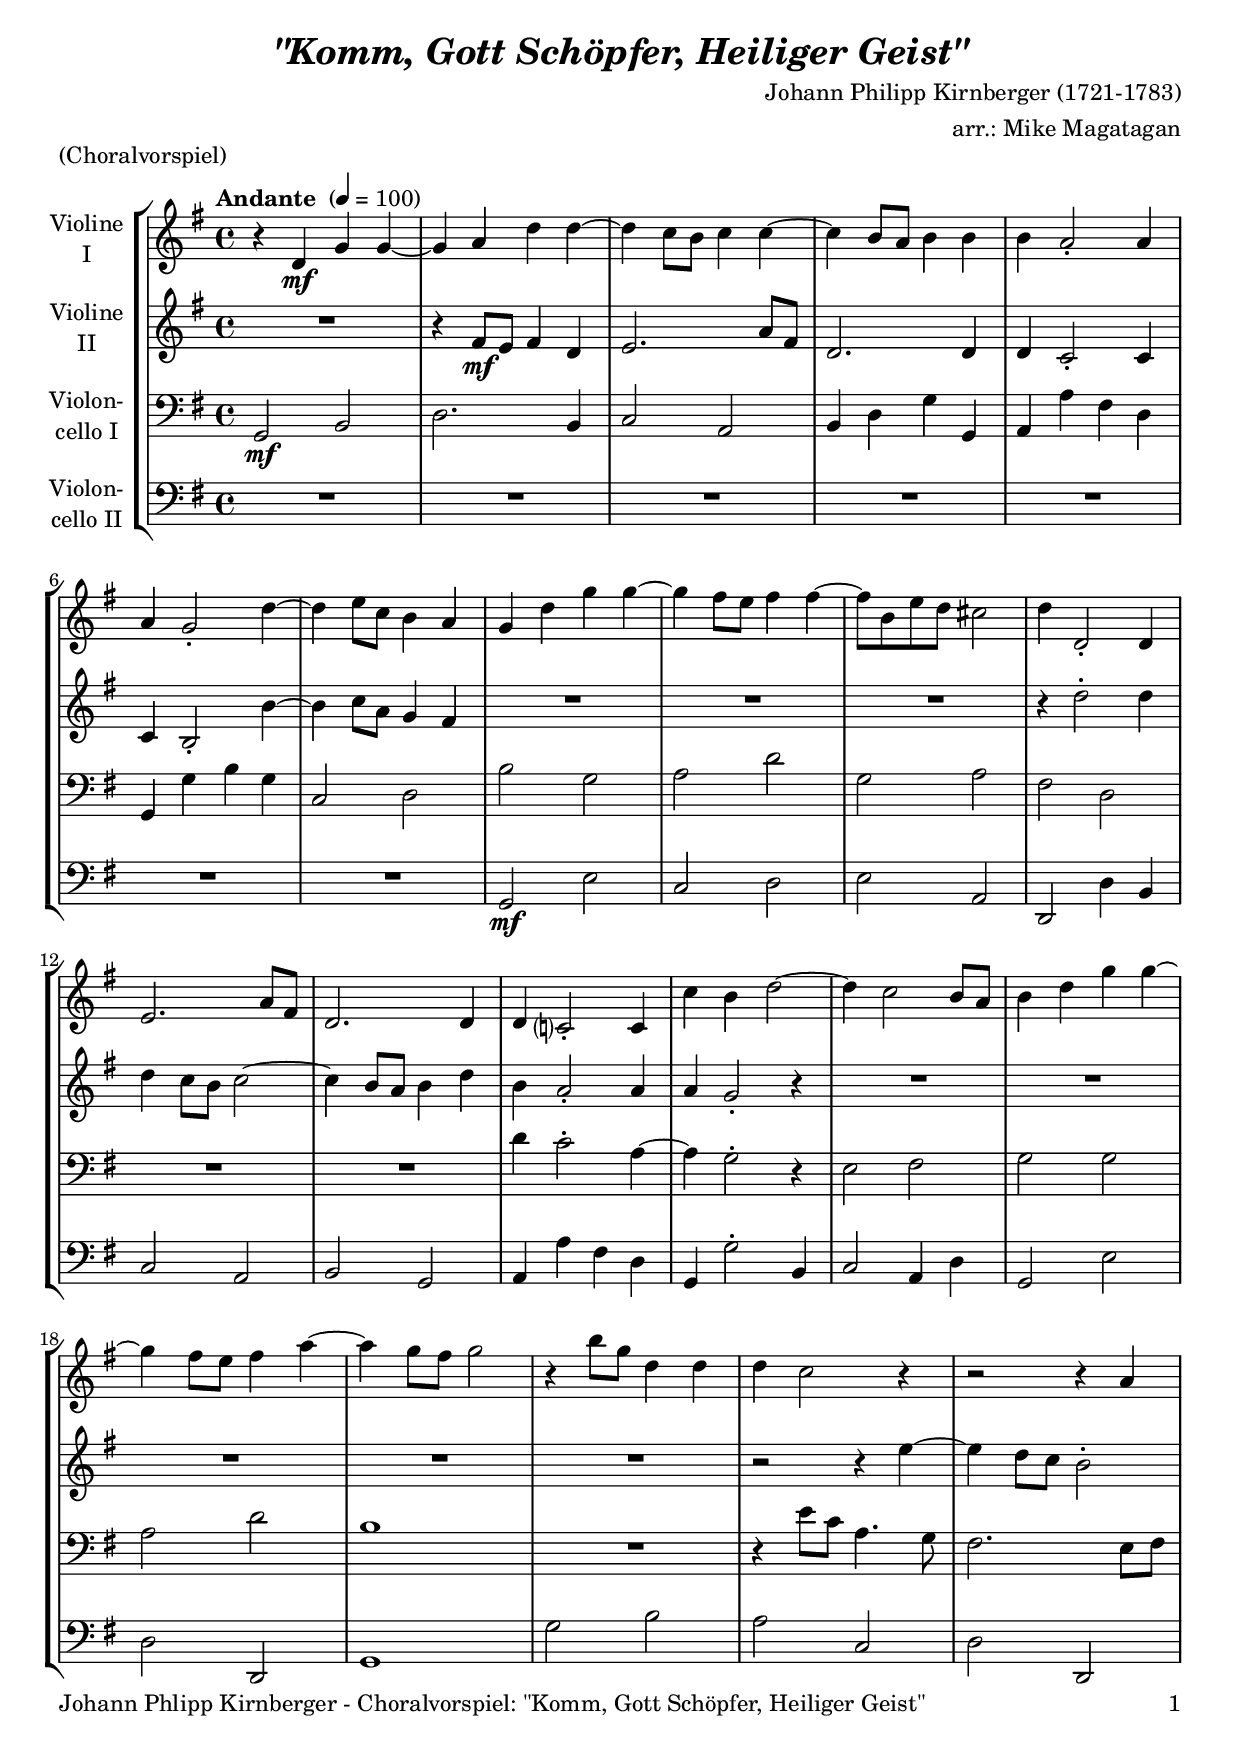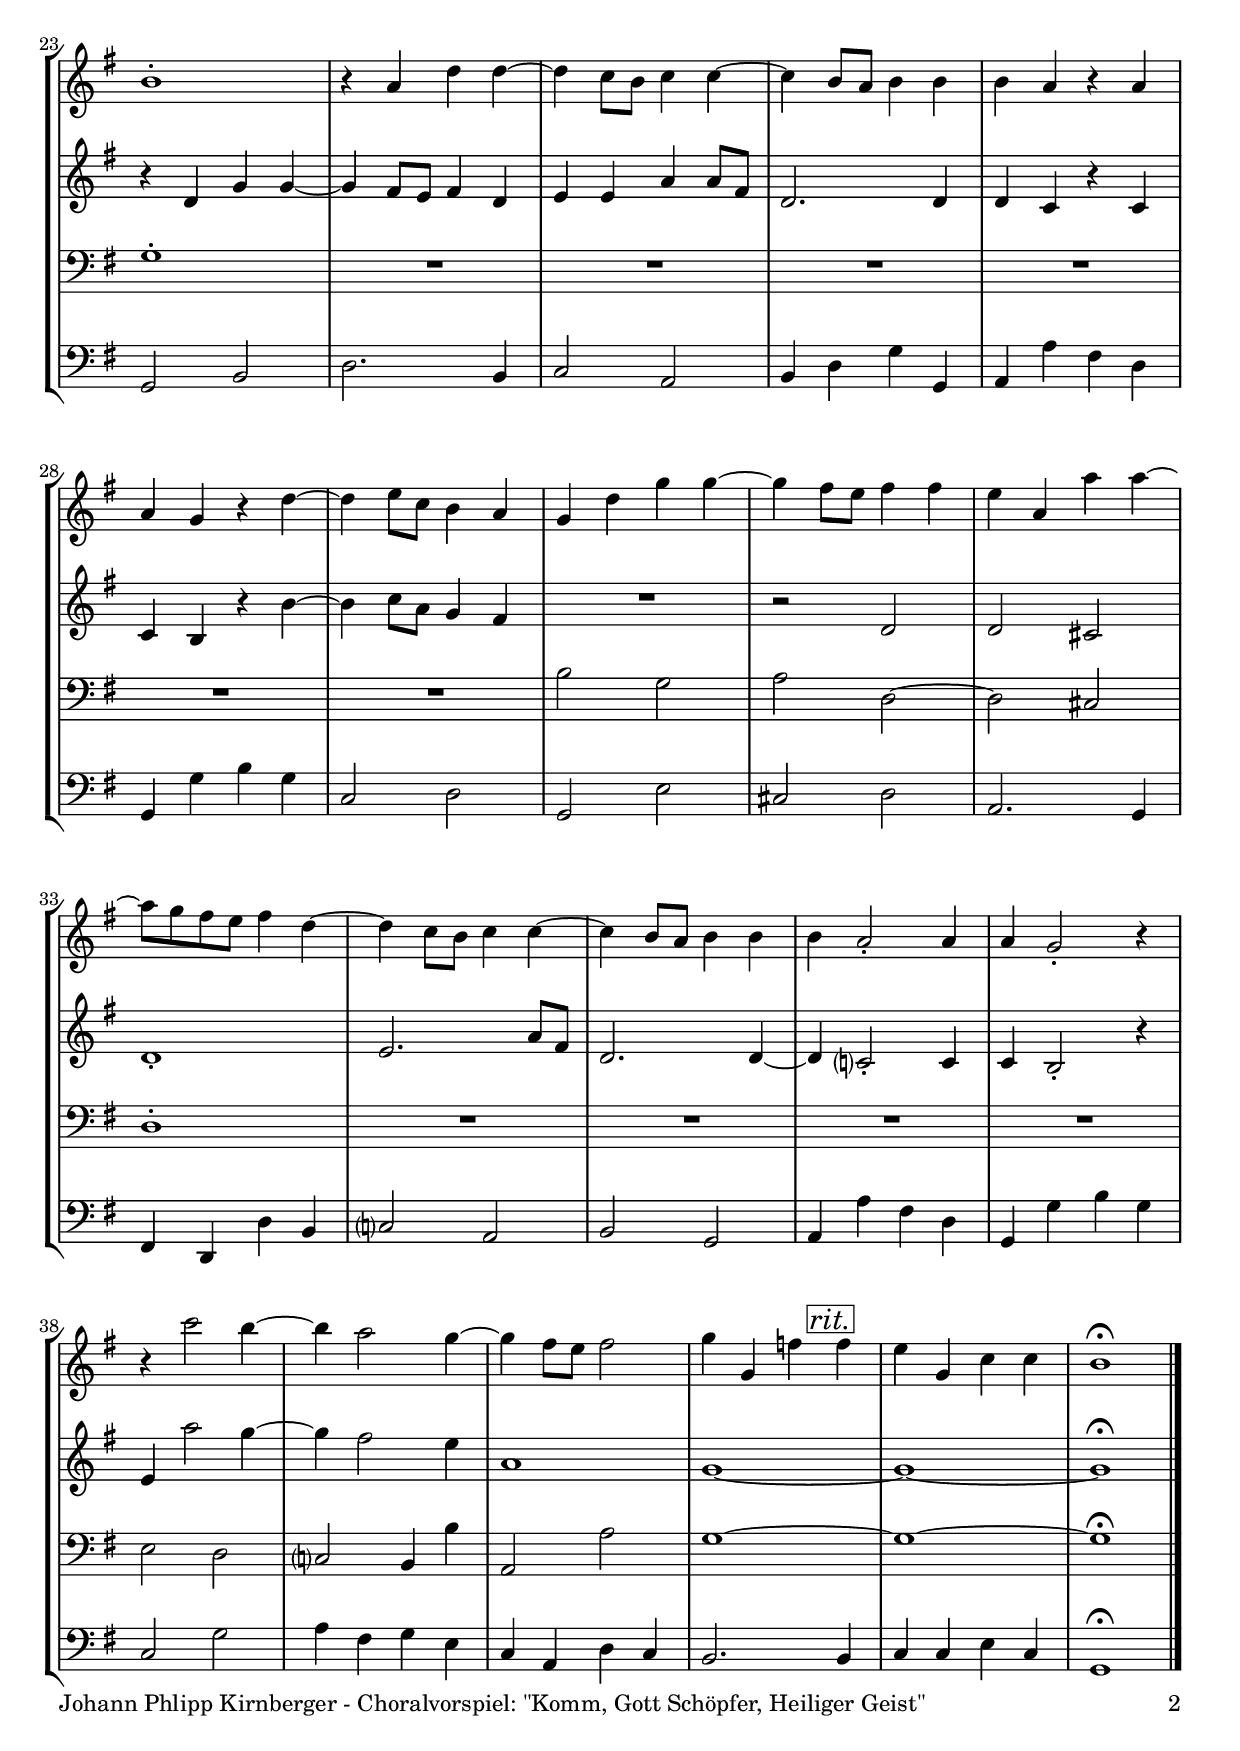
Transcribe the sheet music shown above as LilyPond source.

\version "2.22.0"
\include "deutsch.ly"
  
#(set-global-staff-size 20)

\header {
  title     = \markup \bold \italic "\"Komm, Gott Schöpfer, Heiliger Geist\""
  composer  = "Johann Philipp Kirnberger (1721-1783)"
  arranger  = "arr.: Mike Magatagan"
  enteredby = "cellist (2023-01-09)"
  piece     = "(Choralvorspiel)"
}

voiceconsts = {
  \key g \major
  \time 4/4
  \clef "treble"
%  \numericTimeSignature
  \compressEmptyMeasures
  % Set default beaming for all staves
%  \set Timing.beamExceptions = #'()
%  \set Timing.baseMoment     = #(ly:make-moment 1 4)
%  \set Timing.beatStructure  = #'(1 1 1)
  \tempo "Andante " 4=100
}

adag = { \bar "||" \tempo "Adagio " 4=54 }
rit  = \mark \markup \box \italic "rit."

mifl = "flute"
mivl = "violin"
miba = "cello"
mipz = "pizzicato strings"

va = \relative c' {
  \voiceconsts

  r4 d\mf g g~
  g a d d~
  d c8 h c4 c~
  c h8 a h4 h
  h a2-. a4
  a g2-. d'4~
  d e8 c h4 a
  g d' g g~
  g fis8 e fis4 fis~

  fis8 h, e d cis2
  d4 d,2-. d4
  e2. a8 fis
  d2. d4
  d c?2-. c4
  c' h d2~
  d4 c2 h8 a
  h4 d g g~
  g fis8 e fis4 a~

  a g8 fis g2
  r4 h8 g d4 d
  d c2 r4
  r2 r4 a
  h1-.
  r4 a d d~
  d c8 h c4 c~
  c h8 a h4 h
  h a r a
  a g r d'~

  d e8 c h4 a
  g d' g g~
  g fis8 e fis4 fis
  e a, a' a~
  a8 g fis e fis4 d~
  d c8 h c4 c~
  c h8 a h4 h
  h a2-. a4

  a g2-. r4
  r c'2 h4~
  h a2 g4~
  g fis8 e fis2
  g4 g, f' \rit f
  e g, c c
  h1\fermata \bar "|."
}

vb = \relative c' {
  \voiceconsts

  R1
  r4 fis8\mf e fis4 d
  e2. a8 fis
  d2. d4
  d c2-. c4
  c h2-. h'4~
  h c8 a g4 fis

  R1*3
  r4 d'2-. d4
  d c8 h c2~
  c4 h8 a h4 d
  h a2-. a4
  a g2-. r4
  R1*5

  r2 r4 e'~
  e d8 c h2-.
  r4 d, g g~
  g fis8 e fis4 d
  e e a a8 fis
  d2. d4

  d c r c
  c h r h'~
  h c8 a g4 fis
  R1
  r2 d
  d cis
  d1-.
  e2. a8 fis

  d2. d4~
  d c?2-. c4
  c h2-. r4
  e a'2 g4~
  g fis2 e4
  a,1
  g~
  g~
  g\fermata \bar "|."
}

vc = \relative c {
  \voiceconsts
  \clef "bass"

  g2\mf h
  d2. h4
  c2 a
  h4 d g g,
  a a' fis d
  g, g' h g

  c,2 d
  h' g
  a d
  g, a
  fis d
  R1*2
  d'4 c2-. a4~

  a g2-. r4
  e2 fis
  g g
  a d
  h1
  R
  r4 e8 c a4. g8
  fis2. e8 fis
  g1-.
  R1*6
  h2 g
  a d,~
  d cis
  d1-.

  R1*4
  e2 d
  c? h4 h'
  a,2 a'
  g1~
  g~
  g\fermata \bar "|."
}

vd = \relative c {
  \voiceconsts
  \clef "bass"

  R1*7
  g2\mf
  e'
  c d
  e a,
  d, d'4 h
  c2 a
  h g
  a4 a' fis d

  g, g'2-. h,4
  c2 a4 d
  g,2 e'
  d d,
  g1
  g'2 h
  a c,
  d d,
  g h

  d2. h4
  c2 a
  h4 d g g,
  a a' fis d
  g, g' h g
  c,2 d
  g, e'

  cis d
  a2. g4
  fis d d' h
  c?2 a
  h g
  a4 a' fis d
  g, g' h g

  c,2 g'
  a4 fis g e
  c a d c
  h2. \rit h4
  c c e c
  g1\fermata \bar "|."
}


music = \new StaffGroup <<
      \new Staff {
	\set Staff.midiInstrument = \mivl
	\set Staff.instrumentName = \markup \center-column { "Violine" "I" }
	\transpose g g { \va }
      }

      \new Staff {
	\set Staff.midiInstrument = \mivl
	\set Staff.instrumentName = \markup \center-column { "Violine" "II" }
	\transpose g g { \vb }
      }

      \new Staff {
	\set Staff.midiInstrument = \miba
	\set Staff.instrumentName = \markup \center-column { "Violon-" "cello I" }
	\transpose g g { \vc }
      }

      \new Staff {
	\set Staff.midiInstrument = \miba
	\set Staff.instrumentName = \markup \center-column { "Violon-" "cello II" }
	\transpose g g { \vd }
      }
>>
\book {
   \paper {
    print-page-number = ##t
    print-first-page-number = ##t
    ragged-last-bottom = ##f
    oddHeaderMarkup = \markup \null
    evenHeaderMarkup = \markup \null
    oddFooterMarkup = \markup {
      \fill-line {
        \on-the-fly #print-page-number-check-first
        "Johann Phlipp Kirnberger - Choralvorspiel: \"Komm, Gott Schöpfer, Heiliger Geist\"" \fromproperty #'page:page-number-string
      }
    }
    evenFooterMarkup = \oddFooterMarkup
  } \score {
    \music
    \layout {}
  }

  \score {
    \unfoldRepeats \music

    \midi {
      \context {
        \Score
      }
    }
  }
}